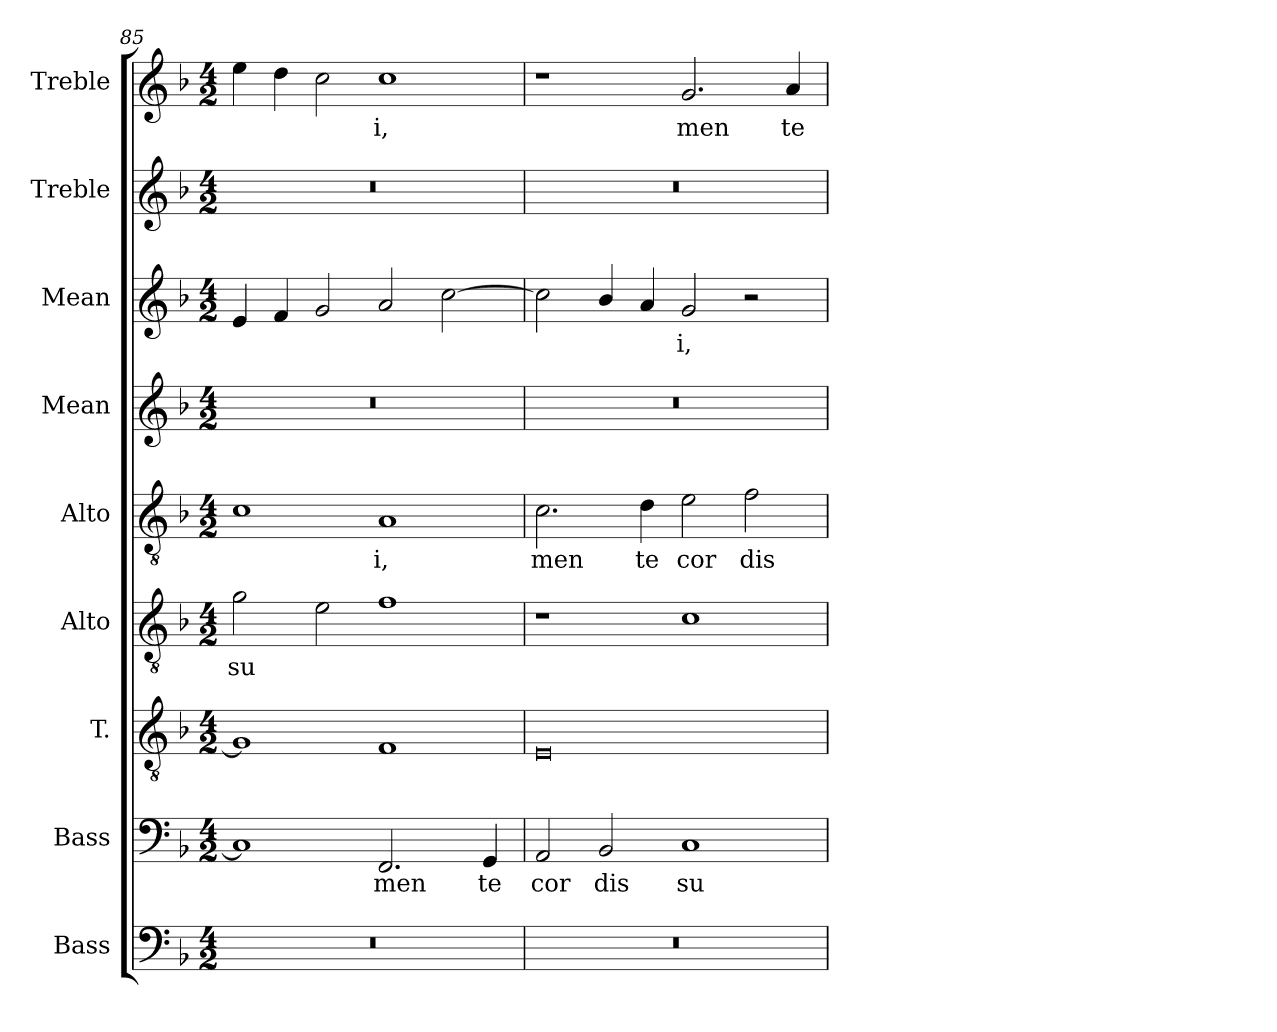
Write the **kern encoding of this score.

**kern	**kern	**text	**kern	**kern	**text	**kern	**text	**kern	**kern	**text	**kern	**kern	**text
*part9	*part8	*part8	*part7	*part6	*part6	*part5	*part5	*part4	*part3	*part3	*part2	*part1	*part1
*staff9	*staff8	*staff8	*staff7	*staff6	*staff6	*staff5	*staff5	*staff4	*staff3	*staff3	*staff2	*staff1	*staff1
*I"Bass	*I"Bass	*	*I"T.	*I"Alto	*	*I"Alto	*	*I"Mean	*I"Mean	*	*I"Treble	*I"Treble	*
*I'B.	*I'B.	*	*I'T.	*I'A2.	*	*I'A1.	*	*I'M.	*I'M.	*	*I'Tr.	*I'Tr.	*
!!LO:PB:g=z
*clefF4	*clefF4	*	*clefGv2	*clefGv2	*	*clefGv2	*	*clefG2	*clefG2	*	*clefG2	*clefG2	*
*	*	*	*ITrd7c12	*ITrd7c12	*	*ITrd7c12	*	*	*	*	*	*	*
*k[b-]	*k[b-]	*	*k[b-]	*k[b-]	*	*k[b-]	*	*k[b-]	*k[b-]	*	*k[b-]	*k[b-]	*
*F:	*F:	*	*F:	*F:	*	*F:	*	*F:	*F:	*	*F:	*F:	*
*M4/2	*M4/2	*	*M4/2	*M4/2	*	*M4/2	*	*M4/2	*M4/2	*	*M4/2	*M4/2	*
=85	=85	=85	=85	=85	=85	=85	=85	=85	=85	=85	=85	=85	=85
!LO:N:vis=1	!	!	!	!	!	!	!	!	!	!	!	!	!
!	!	!	!	!	!LO:LY:b:color=#000000	!	!	!LO:N:vis=1	!	!	!LO:N:vis=1	!	!
0r	1Ci]	.	1GGi]	2Gi\	su	1Ci	.	0r	4ei/	.	0r	4eei\	.
.	.	.	.	.	.	.	.	.	4fi/	.	.	4ddi\	.
.	.	.	.	2Ei\	.	.	.	.	2gi/	.	.	2cci\	.
!	!	!LO:LY:b:color=#000000	!	!	!	!	!	!	!	!	!	!	!
!	!	!	!	!	!	!	!LO:LY:b:color=#000000	!	!	!	!	!	!
!	!	!	!	!	!	!	!	!	!	!	!	!	!LO:LY:b:color=#000000
.	2.FFi/	men	1FFi	1Fi	.	1AAi	i,	.	2ai/	.	.	1cci	i,
.	.	.	.	.	.	.	.	.	[>2cci\	.	.	.	.
!	!	!LO:LY:b:color=#000000	!	!	!	!	!	!	!	!	!	!	!
.	4GGi/	te	.	.	.	.	.	.	.	.	.	.	.
=86	=86	=86	=86	=86	=86	=86	=86	=86	=86	=86	=86	=86	=86
!LO:N:vis=1	!	!	!	!	!	!	!	!	!	!	!	!	!
!	!	!LO:LY:b:color=#000000	!	!	!	!	!	!	!	!	!	!	!
!	!	!	!	!	!	!	!LO:LY:b:color=#000000	!LO:N:vis=1	!	!	!LO:N:vis=1	!	!
0r	2AAi/	cor	0EEi	1r	.	2.Ci\	men	0r	2cci\]	.	0r	1r	.
!	!	!LO:LY:b:color=#000000	!	!	!	!	!	!	!	!	!	!	!
.	2BB-i/	dis	.	.	.	.	.	.	4b-i/	.	.	.	.
!	!	!	!	!	!	!	!LO:LY:b:color=#000000	!	!	!	!	!	!
.	.	.	.	.	.	4Di\	te	.	4ai/	.	.	.	.
!	!	!LO:LY:b:color=#000000	!	!	!	!	!	!	!	!	!	!	!
!	!	!	!	!	!	!	!LO:LY:b:color=#000000	!	!	!	!	!	!
!	!	!	!	!	!	!	!	!	!	!LO:LY:b:color=#000000	!	!	!
!	!	!	!	!	!	!	!	!	!	!	!	!	!LO:LY:b:color=#000000
.	1Ci	su	.	1Ci	.	2Ei\	cor	.	2gi/	i,	.	2.gi/	men
!	!	!	!	!	!	!	!LO:LY:b:color=#000000	!	!	!	!	!	!
.	.	.	.	.	.	2Fi\	dis	.	2r	.	.	.	.
!	!	!	!	!	!	!	!	!	!	!	!	!	!LO:LY:b:color=#000000
.	.	.	.	.	.	.	.	.	.	.	.	4ai/	te
=	=	=	=	=	=	=	=	=	=	=	=	=	=
*-	*-	*-	*-	*-	*-	*-	*-	*-	*-	*-	*-	*-	*-
